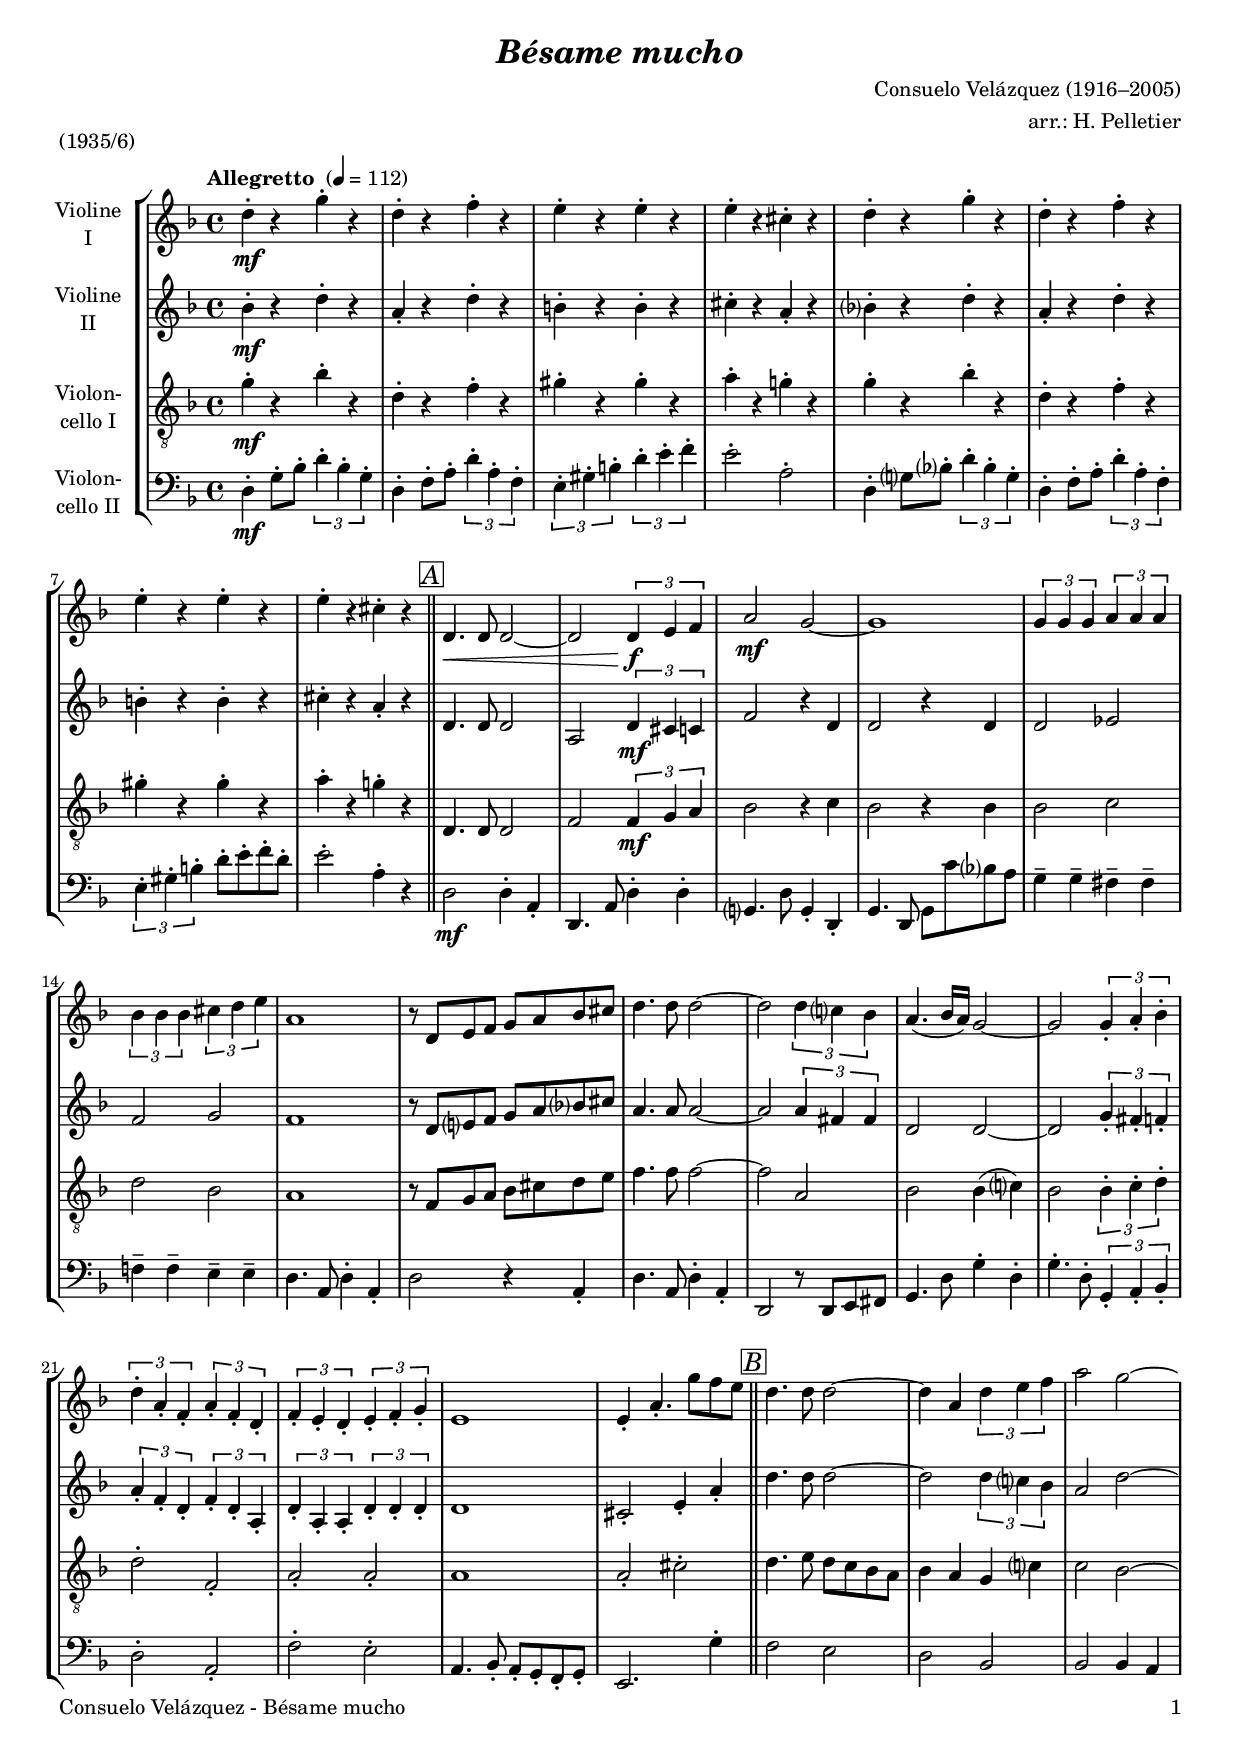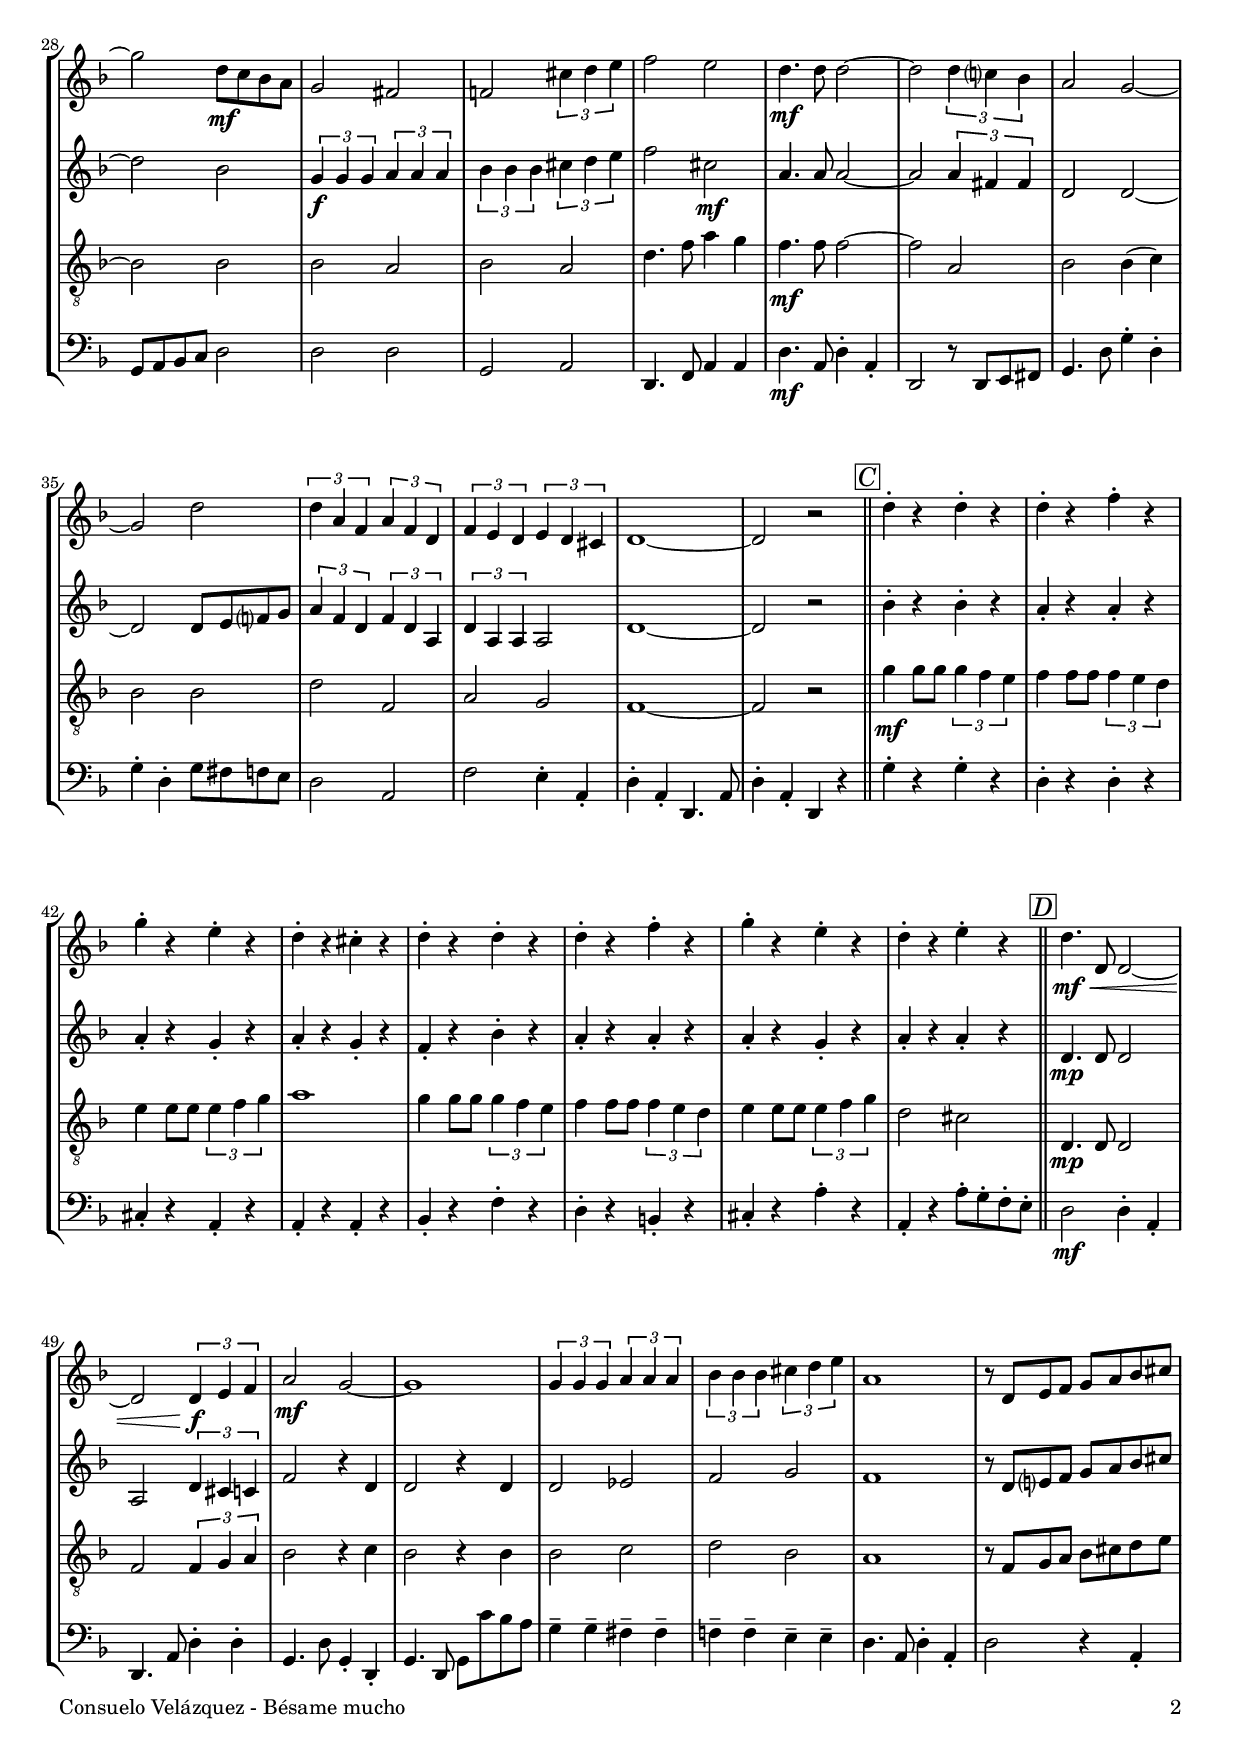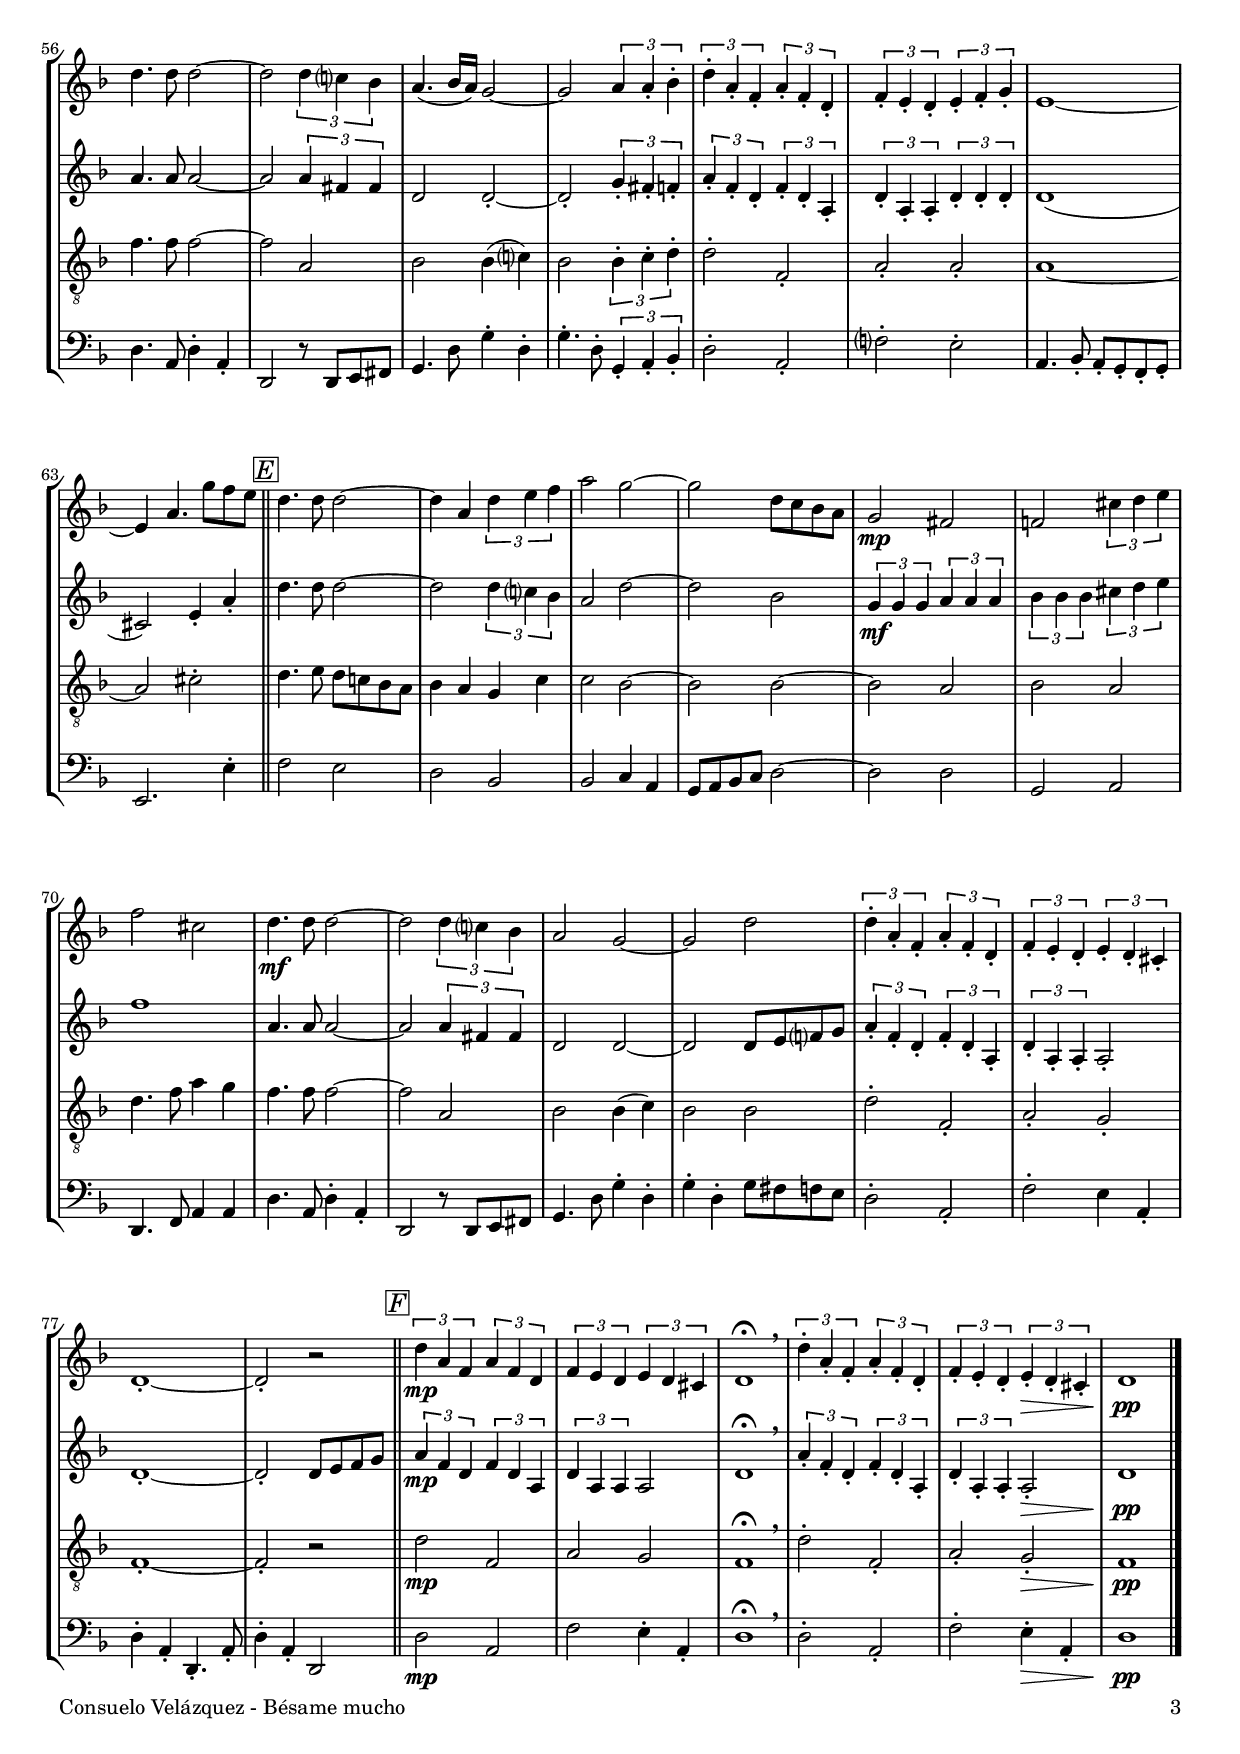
\version "2.20.2"
\include "deutsch.ly"

#(set-global-staff-size 18)

\header {
  title     = \markup \bold \italic "Bésame mucho"
  composer  = "Consuelo Velázquez (1916–2005)"
  arranger  = "arr.: H. Pelletier"
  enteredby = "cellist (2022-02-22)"
  piece     = "(1935/6)"
}

voiceconsts = {
 \key d \minor
 \time 4/4
 \clef "treble"
 \compressEmptyMeasures
% \numericTimeSignature
  % Set default beaming for all staves
%  \set Timing.beamExceptions = #'()
%  \set Timing.baseMoment     = #(ly:make-moment 1 4)
%  \set Timing.beatStructure  = #'(1 1 1)
 \tempo "Allegretto " 4=112
}

mipz = "pizzicato strings"
mivl = "violin"
mivc = "cello"

boxa = { \bar "||" \mark \markup \box \italic "A" }
boxb = { \bar "||" \mark \markup \box \italic "B" }
boxc = { \bar "||" \mark \markup \box \italic "C" }
boxd = { \bar "||" \mark \markup \box \italic "D" }
boxe = { \bar "||" \mark \markup \box \italic "E" }
boxf = { \bar "||" \mark \markup \box \italic "F" }
boxg = { \bar "||" \mark \markup \box \italic "G" }
boxh = { \bar "||" \mark \markup \box \italic "H" }

va = \relative c'' {
  \voiceconsts

  d4-.\mf r g-. r
  d-. r f-. r
  e-. r e-. r
  e-. r cis-. r
  d-. r g-. r
  d-. r f-. r
  e-. r e-. r
  e-. r cis-. r \boxa
  d,4.\< d8 d2~

  d \tuplet 3/2 2 { d4\!\f e f }
  a2\mf g~
  g1
  \tuplet 3/2 2 { g4 g g a a a }
  \tuplet 3/2 2 { b b b cis d e }
  a,1
  r8 d, e f g a b cis
  d4. d8 d2~
  d \tuplet 3/2 2 { d4 c? b }

  a4.( b16 a) g2~
  g \tuplet 3/2 2 { g4-. a-. b-. }
  \tuplet 3/2 2 { d-. a-. f-. a-. f-. d-. }
  \tuplet 3/2 2 { f-. e-. d-. e-. f-. g-. }
  e1
  e4-. a4.-. g'8 f e \boxb
  d4. d8 d2~
  d4 a \tuplet 3/2 2 { d e f }
  a2 g~

  g d8\mf c b a
  g2 fis
  f! \tuplet 3/2 2 { cis'4 d e }
  f2 e
  d4.\mf d8 d2~
  d \tuplet 3/2 2 { d4 c? b }
  a2 g~
  g d'
  \tuplet 3/2 2 { d4 a f a f d }
  \tuplet 3/2 2 { f e d e d cis }

  d1~
  d2 r \boxc
  d'4-. r d-. r
  d-. r f-. r
  g-. r e-. r
  d-. r cis-. r
  d-. r d-. r
  d-. r f-. r
  g-. r e-. r
  d-. r e-. r \boxd

  d4.\mf\< d,8 d2~
  d \tuplet 3/2 2 { d4\!\f e f }
  a2\mf g~
  g1
  \tuplet 3/2 2 { g4 g g a a a }
  \tuplet 3/2 2 { b b b cis d e }
  a,1
  r8 d, e f g a b cis
  d4. d8 d2~

  d \tuplet 3/2 2 { d4 c? b }
  a4.( b16 a) g2~
  g \tuplet 3/2 2 { a4 a-. b-. }
  \tuplet 3/2 2 { d-. a-. f-. a-. f-. d-. }
  \tuplet 3/2 2 { f-. e-. d-. e-. f-. g-. }
  e1~
  e4 a4. g'8 f e \boxe
  d4. d8 d2~
  d4 a \tuplet 3/2 2 { d e f }

  a2 g~
  g d8 c b a
  g2\mp fis
  f! \tuplet 3/2 2 { cis'4 d e }
  f2 cis
  d4.\mf d8 d2~
  d \tuplet 3/2 2 { d4 c? b }
  a2 g~
  g d'
  \tuplet 3/2 2 { d4-. a-. f-. a-. f-. d-. }

  \tuplet 3/2 2 { f-. e-. d-. e-. d-. cis-. }
  d1~-.
  d2-. r \boxf
  \tuplet 3/2 2 { d'4\mp a f a f d }
  \tuplet 3/2 2 { f e d e d cis }
  d1\fermata \breathe
  \tuplet 3/2 2 { d'4-. a-. f-. a-. f-. d-. }
  \tuplet 3/2 2 { f-. e-. d-. e-.\> d-. cis-. }
  d1\!\pp \bar "|."
}

vb = \relative c'' {
  \voiceconsts

  b4-.\mf r d-. r
  a-. r d-. r
  h-. r h-. r
  cis-. r a-. r
  b?-. r d-. r
  a-. r d-. r
  h-. r h-. r
  cis-. r a-. r \boxa
  d,4. d8 d2

  a \tuplet 3/2 2 { d4\mf cis c }
  f2 r4 d
  d2 r4 d
  d2 es
  f g
  f1
  r8 d e? f g a b? cis
  a4. a8 a2~
  a \tuplet 3/2 2 { a4 fis fis }

  d2 d~
  d \tuplet 3/2 2 { g4-. fis-. f-. }
  \tuplet 3/2 2 { a-. f-. d-. f-. d-. a-. }
  \tuplet 3/2 2 { d-. a-. a-. d-. d-. d-. }
  d1
  cis2-. e4-. a-. \boxb
  d4. d8 d2~
  d \tuplet 3/2 2 { d4 c? b }
  a2 d~
  d b

  \tuplet 3/2 2 { g4\f g g a a a }
  \tuplet 3/2 2 { b b b cis d e }
  f2 cis\mf
  a4. a8 a2~
  a \tuplet 3/2 2 { a4 fis fis }
  d2 d~
  d d8 e f? g
  \tuplet 3/2 2 { a4 f d f d a }

  \tuplet 3/2 2 { d a a } a2
  d1~
  d2 r \boxc
  b'4-. r b-. r
  a-. r a-. r
  a-. r g-. r
  a-. r g-. r
  f-. r b-. r
  a-. r a-. r
  a-. r g-. r

  a-. r a-. r \boxd
  d,4.\mp d8 d2
  a \tuplet 3/2 2 { d4 cis c }
  f2 r4 d
  d2 r4 d
  d2 es
  f g
  f1
  r8 d e? f g a b cis

  a4. a8 a2~
  a \tuplet 3/2 2 { a4 fis fis }
  d2 d~-.
  d-. \tuplet 3/2 2 { g4-. fis-. f-. }
  \tuplet 3/2 2 { a-. f-. d-. f-. d-. a-. }
  \tuplet 3/2 2 { d-. a-. a-. d-. d-. d-. }
  d1(
  cis2) e4-. a-. \boxe
  d4. d8 d2~

  d \tuplet 3/2 2 { d4 c? b }
  a2 d~
  d b
  \tuplet 3/2 2 { g4\mf g g a a a }
  \tuplet 3/2 2 { b b b cis d e }
  f1
  a,4. a8 a2~
  a \tuplet 3/2 2 { a4 fis fis }
  d2 d~

  d d8 e f? g
  \tuplet 3/2 2 { a4-. f-. d-. f-. d-. a-. }
  \tuplet 3/2 2 { d-. a-. a-. } a2-.
  d1~-.
  d2-. d8 e f g \boxf
  \tuplet 3/2 2 { a4\mp f d f d a }
  \tuplet 3/2 2 { d a a } a2
  d1\fermata \breathe

  \tuplet 3/2 2 { a'4-. f-. d-. f-. d-. a-. }
  \tuplet 3/2 2 { d-. a-. a-. } a2-.\>
  d1\!\pp \bar "|."
}

vc = \relative c'' {
  \voiceconsts
  \clef "treble_8"

  g4-.\mf r b-. r
  d,-. r f-. r
  gis-. r gis-. r
  a-. r g!-. r
  g-. r b-. r
  d,-. r f-. r
  gis-. r gis-. r
  a-. r g!-. r \boxa
  d,4. d8 d2

  f \tuplet 3/2 2 { f4\mf g a }
  b2 r4 c
  b2 r4 b
  b2 c
  d b
  a1
  r8 f g a b cis d e
  f4. f8 f2~
  f a,
  b b4( c?)
  b2 \tuplet 3/2 2 { b4-. c-. d-. }

  d2-. f,-.
  a-. a-.
  a1
  a2-. cis-. \boxb
  d4. e8 d c b a
  b4 a g c?
  c2 b~
  b b
  b a
  b a
  d4. f8 a4 g
  f4.\mf f8 f2~

  f a,
  b b4( c)
  b2 b
  d f,
  a g
  f1~
  f2 r \boxc
  g'4\mf g8 g \tuplet 3/2 2 { g4 f e }
  f f8 f \tuplet 3/2 2 { f4 e d }
  e e8 e \tuplet 3/2 2 { e4 f g }
  a1

  g4 g8 g \tuplet 3/2 2 { g4 f e }
  f f8 f \tuplet 3/2 2 { f4 e d }
  e e8 e \tuplet 3/2 2 { e4 f g }
  d2 cis \boxd
  d,4.\mp d8 d2
  f \tuplet 3/2 2 { f4 g a }
  b2 r4 c
  b2 r4 b
  b2 c
  d b

  a1
  r8 f g a b cis d e
  f4. f8 f2~
  f a,
  b b4( c?)
  b2 \tuplet 3/2 2 { b4-. c-. d-. }
  d2-. f,-.
  a-. a-.
  a1~
  a2 cis-. \boxe
  d4. e8 d c! b a

  b4 a g c
  c2 b~
  b b~
  b a
  b a
  d4. f8 a4 g
  f4. f8 f2~
  f a,
  b b4( c)
  b2 b
  d-. f,-.
  a-. g-.
  f1~-.

  f2-. r \boxf
  d'\mp f,
  a g
  f1\fermata \breathe
  d'2-. f,-.
  a-. g-.\>
  f1\!\pp \bar "|."
}

vd = \relative c {
  \voiceconsts
  \clef "bass"
  
  d4-.\mf g8-. b-. \tuplet 3/2 2 { d4-. b-. g-. }
  d-. f8-. a-. \tuplet 3/2 2 { d4-. a-. f-. }
  \tuplet 3/2 2 { e-. gis-. h-. d-. e-. f-. }
  e2-. a,-.
  d,4-. g?8 b?-. \tuplet 3/2 2 { d4-. b-. g-. }
  d-. f8-. a-. \tuplet 3/2 2 { d4-. a-. f-. }

  \tuplet 3/2 2 { e-. gis-. h-. } d8-. e-. f-. d-.
  e2-. a,4-. r \boxa
  d,2\mf d4-. a-.
  d,4. a'8 d4-. d-.
  g,?4. d'8 g,4-. d-.
  g4. d8 g c' b? a
  g4-- g-- fis-- fis--

  f!-- f-- e-- e--
  d4. a8 d4-. a-.
  d2 r4 a-.
  d4. a8 d4-. a-.
  d,2 r8 d e fis
  g4. d'8 g4-. d-.
  g4.-. d8-. \tuplet 3/2 2 { g,4-. a-. b-. }
  d2-. a-.
  f'-. e-.

  a,4. b8-. a-. g-. f-. g-.
  e2. g'4-. \boxb
  f2 e
  d b
  b b4 a
  g8 a b c d2
  d d
  g, a
  d,4. f8 a4 a
  d4.\mf a8 d4-. a-.

  d,2 r8 d e fis
  g4. d'8 g4-. d-.
  g-. d-. g8 fis f e
  d2 a
  f' e4-. a,-.
  d-. a-. d,4. a'8
  d4-. a-. d, r \boxc
  g'-. r g-. r

  d-. r d-. r
  cis-. r a-. r
  a-. r a-. r
  b-. r f'-. r
  d-. r h-. r
  cis-. r a'-. r
  a,-. r a'8-. g-. f-. e-. \boxd
  d2\mf d4-. a-.
  d,4. a'8 d4-. d-.

  g,4. d'8 g,4-. d-.
  g4. d8 g c' b a
  g4-- g-- fis-- fis--
  f!-- f-- e-- e--
  d4. a8 d4-. a-.
  d2 r4 a-.
  d4. a8 d4-. a-.
  d,2 r8 d e fis

  g4. d'8 g4-. d-.
  g4.-. d8-. \tuplet 3/2 2 { g,4-. a-. b-. }
  d2-. a-.
  f'?-. e-.
  a,4. b8-. a-. g-. f-. g-.
  e2. e'4-. \boxe
  f2 e
  d b
  b c4 a
  g8 a b c d2~
  d d

  g, a
  d,4. f8 a4 a
  d4. a8 d4-. a-.
  d,2 r8 d e fis
  g4. d'8 g4-. d-.
  g-. d-. g8 fis f e
  d2-. a-.
  f'-. e4 a,-.

  d-. a-. d,4.-. a'8-.
  d4-. a-. d,2 \boxf
  d'\mp a
  f' e4-. a,-.
  d1\fermata \breathe
  d2-. a-.
  f'-. e4-.\> a,-.
  d1\!\pp \bar "|."
}


music = \new StaffGroup <<
      \new Staff {
        \set Staff.midiInstrument = \mivl
        \set Staff.instrumentName = \markup \center-column { "Violine" "I" }
        \transpose d d { \va }
      }

      \new Staff {
        \set Staff.midiInstrument = \mivl
        \set Staff.instrumentName = \markup \center-column { "Violine" "II" }
        \transpose d d { \vb }
      }

      \new Staff {
        \set Staff.midiInstrument = \mivc
        \set Staff.instrumentName = \markup \center-column { "Violon-" "cello I" }
        \transpose d d { \vc }
      }      

      \new Staff {
        \set Staff.midiInstrument = \mivc
        \set Staff.instrumentName = \markup \center-column { "Violon-" "cello II" }
        \transpose d d { \vd }
      }      
>>

\book {
   \paper {
    print-page-number = ##t
    print-first-page-number = ##t
    ragged-last-bottom = ##f
    oddHeaderMarkup = \markup \null
    evenHeaderMarkup = \markup \null
    oddFooterMarkup = \markup {
      \fill-line {
        \on-the-fly #print-page-number-check-first
        "Consuelo Velázquez - Bésame mucho" \fromproperty #'page:page-number-string
      }
    }
    evenFooterMarkup = \oddFooterMarkup
  } \score {
    \music
    \layout {}
  }

  \score {
    \unfoldRepeats \music

    \midi {
      \context {
        \Score
      }
    }
  }
}
